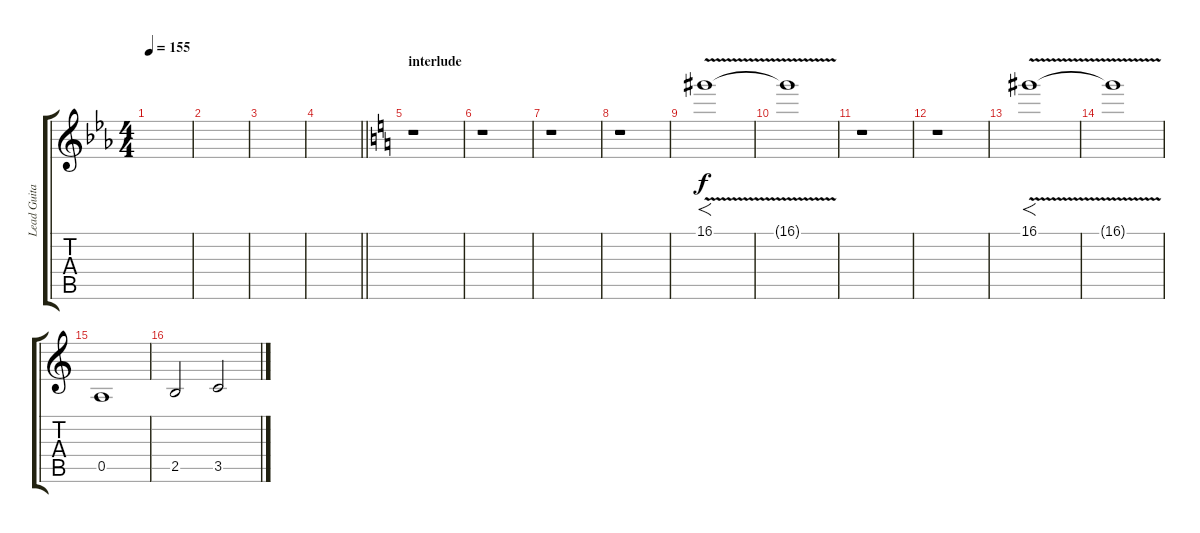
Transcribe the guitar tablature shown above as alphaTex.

\track ("Lead Guitar 1" "Lead Guita") {instrument overdrivenguitar}
\staff {score tabs}
\tuning (E4 B3 G3 D3 A2 E2) {hide}
\ts (4 4)
\tempo 155
\clef g2
\ks cminor
|
|
|
\barLineRight lightlight
|
\section ("" "interlude")
\ks aminor
r.1 |
r.1 |
r.1 |
r.1 |
16.1{v}.1{f} |
16.1{t}.1 |
r.1 |
r.1 |
16.1{v}.1{f} |
16.1{t}.1 |
0.5.1 |
2.5.2 3.5.2
